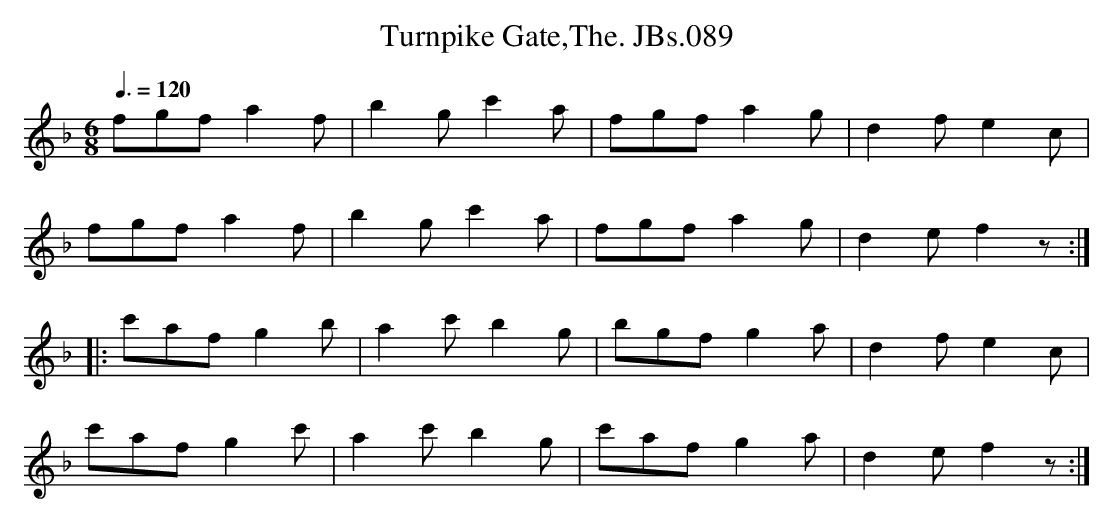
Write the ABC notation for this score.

X:1
T:Turnpike Gate,The. JBs.089
L:1/8
M:6/8
Q:3/8=120
K:F
fgfa2f|b2gc'2a|fgf a2g|d2fe2c|!
fgf a2f|b2gc'2a|fgf a2g|d2ef2z:|!
|:c'af g2b|a2c'b2g|bgfg2a|d2fe2c|!
c'afg2c'|a2c'b2g|c'af g2a|d2ef2z:|
